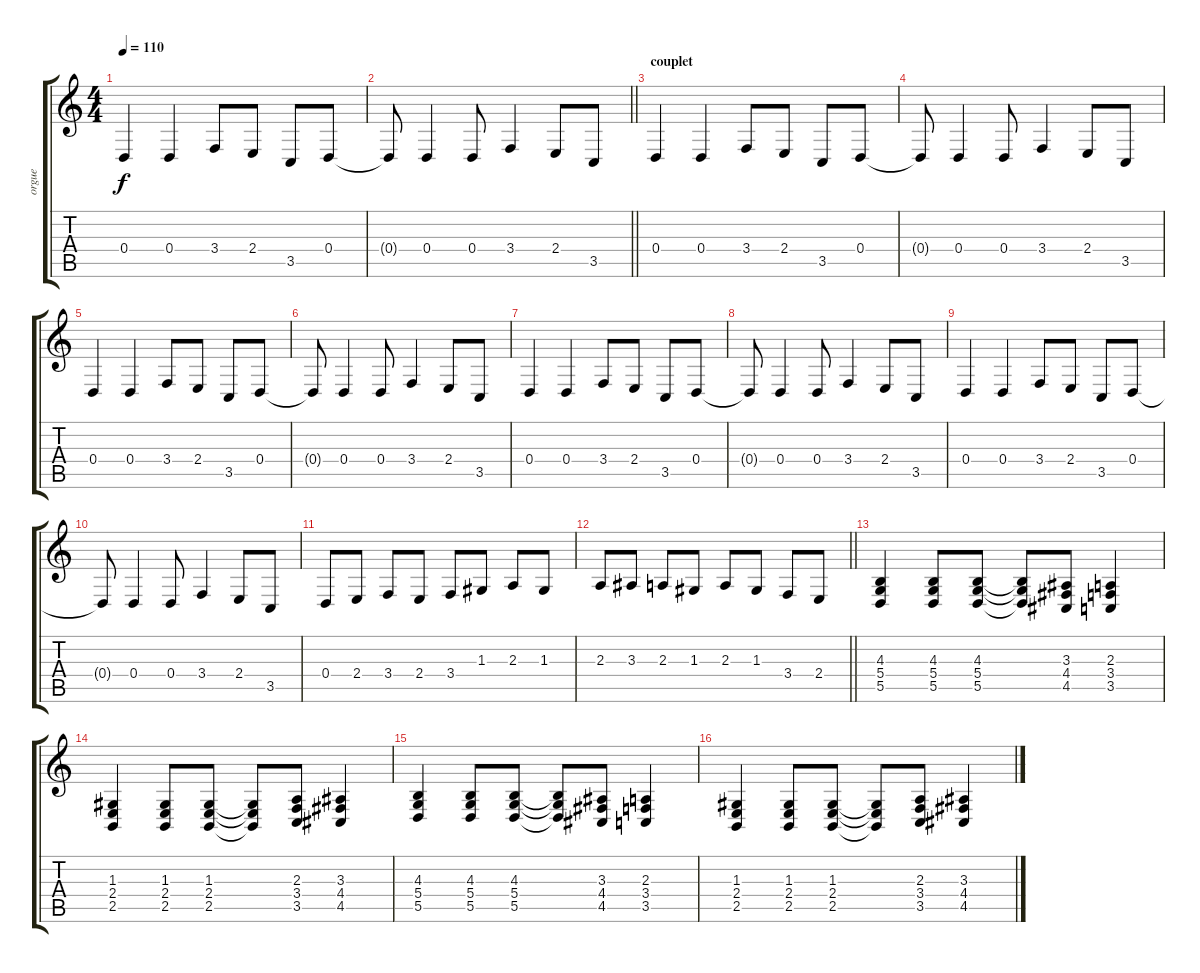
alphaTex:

\track ("orgue" "orgue") {instrument drawbarorgan}
\staff {score tabs}
\tuning (E4 B3 G3 D3 A2 E2) {hide}
\ts (4 4)
\tempo 110
\clef g2
\ks c
0.4.4{dy f} 0.4.4 3.4.8 2.4.8 3.5.8 0.4.8 |
\barLineRight lightlight
0.4{t}.8 0.4.4 0.4.8 3.4.4 2.4.8 3.5.8 |
\section ("" "couplet")
0.4.4 0.4.4 3.4.8 2.4.8 3.5.8 0.4.8 |
0.4{t}.8 0.4.4 0.4.8 3.4.4 2.4.8 3.5.8 |
0.4.4 0.4.4 3.4.8 2.4.8 3.5.8 0.4.8 |
0.4{t}.8 0.4.4 0.4.8 3.4.4 2.4.8 3.5.8 |
0.4.4 0.4.4 3.4.8 2.4.8 3.5.8 0.4.8 |
0.4{t}.8 0.4.4 0.4.8 3.4.4 2.4.8 3.5.8 |
0.4.4 0.4.4 3.4.8 2.4.8 3.5.8 0.4.8 |
0.4{t}.8 0.4.4 0.4.8 3.4.4 2.4.8 3.5.8 |
0.4.8 2.4.8 3.4.8 2.4.8 3.4.8 1.3.8 2.3.8 1.3.8 |
\barLineRight lightlight
2.3.8 3.3.8 2.3.8 1.3.8 2.3.8 1.3.8 3.4.8 2.4.8 |
(4.3 5.4 5.5).4 (4.3 5.4 5.5).8 (4.3 5.4 5.5).8 (4.3{t} 5.4{t} 5.5{t}).8 (3.3 4.4 4.5).8 (2.3 3.4 3.5).4 |
(1.3 2.4 2.5).4 (1.3 2.4 2.5).8 (1.3 2.4 2.5).8 (1.3{t} 2.4{t} 2.5{t}).8 (2.3 3.4 3.5).8 (3.3 4.4 4.5).4 |
(4.3 5.4 5.5).4 (4.3 5.4 5.5).8 (4.3 5.4 5.5).8 (4.3{t} 5.4{t} 5.5{t}).8 (3.3 4.4 4.5).8 (2.3 3.4 3.5).4 |
(1.3 2.4 2.5).4 (1.3 2.4 2.5).8 (1.3 2.4 2.5).8 (1.3{t} 2.4{t} 2.5{t}).8 (2.3 3.4 3.5).8 (3.3 4.4 4.5).4
